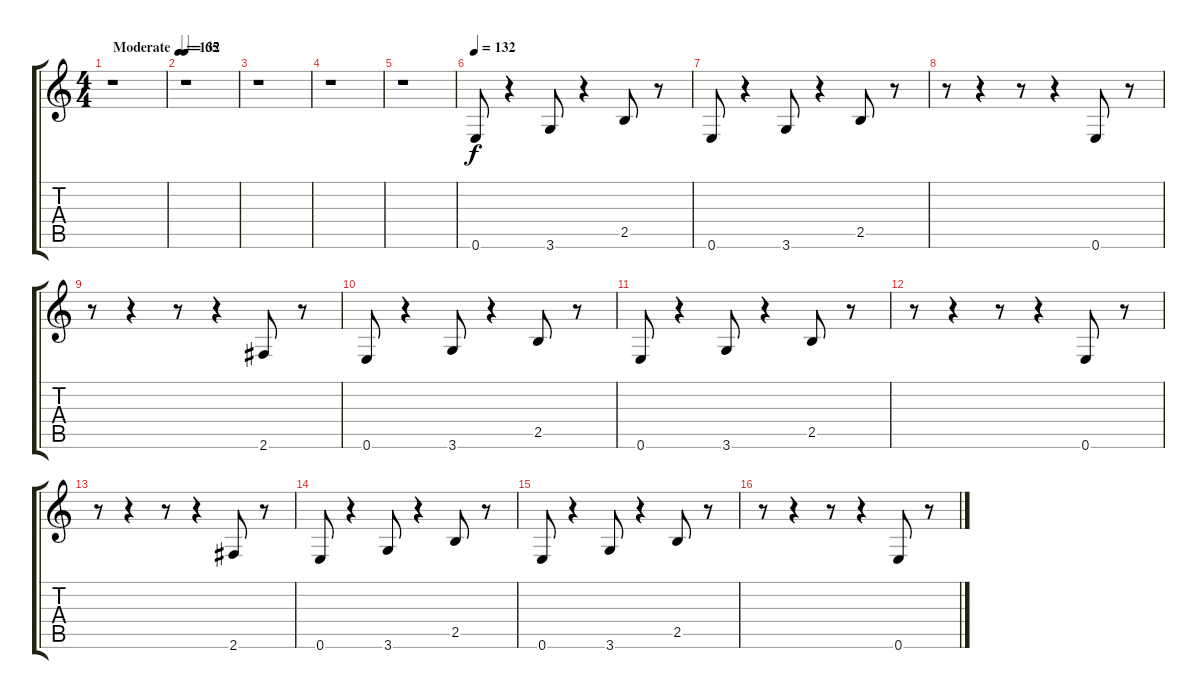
\track "" {instrument electricbasspick}
\staff {score tabs}
\tuning (E4 B3 G3 D3 A2 E2) {hide}
\ts (4 4)
\tempo (132 "Moderate")
\clef g2
\ks c
r.1{dy f instrument electricbasspick} |
\tempo 65
r.1 |
r.1 |
r.1 |
r.1 |
\tempo 132
0.6.8 r.4 3.6.8 r.4 2.5.8 r.8 |
0.6.8 r.4 3.6.8 r.4 2.5.8 r.8 |
r.8 r.4 r.8 r.4 0.6.8 r.8 |
r.8 r.4 r.8 r.4 2.6.8 r.8 |
0.6.8 r.4 3.6.8 r.4 2.5.8 r.8 |
0.6.8 r.4 3.6.8 r.4 2.5.8 r.8 |
r.8 r.4 r.8 r.4 0.6.8 r.8 |
r.8 r.4 r.8 r.4 2.6.8 r.8 |
0.6.8 r.4 3.6.8 r.4 2.5.8 r.8 |
0.6.8 r.4 3.6.8 r.4 2.5.8 r.8 |
r.8 r.4 r.8 r.4 0.6.8 r.8
